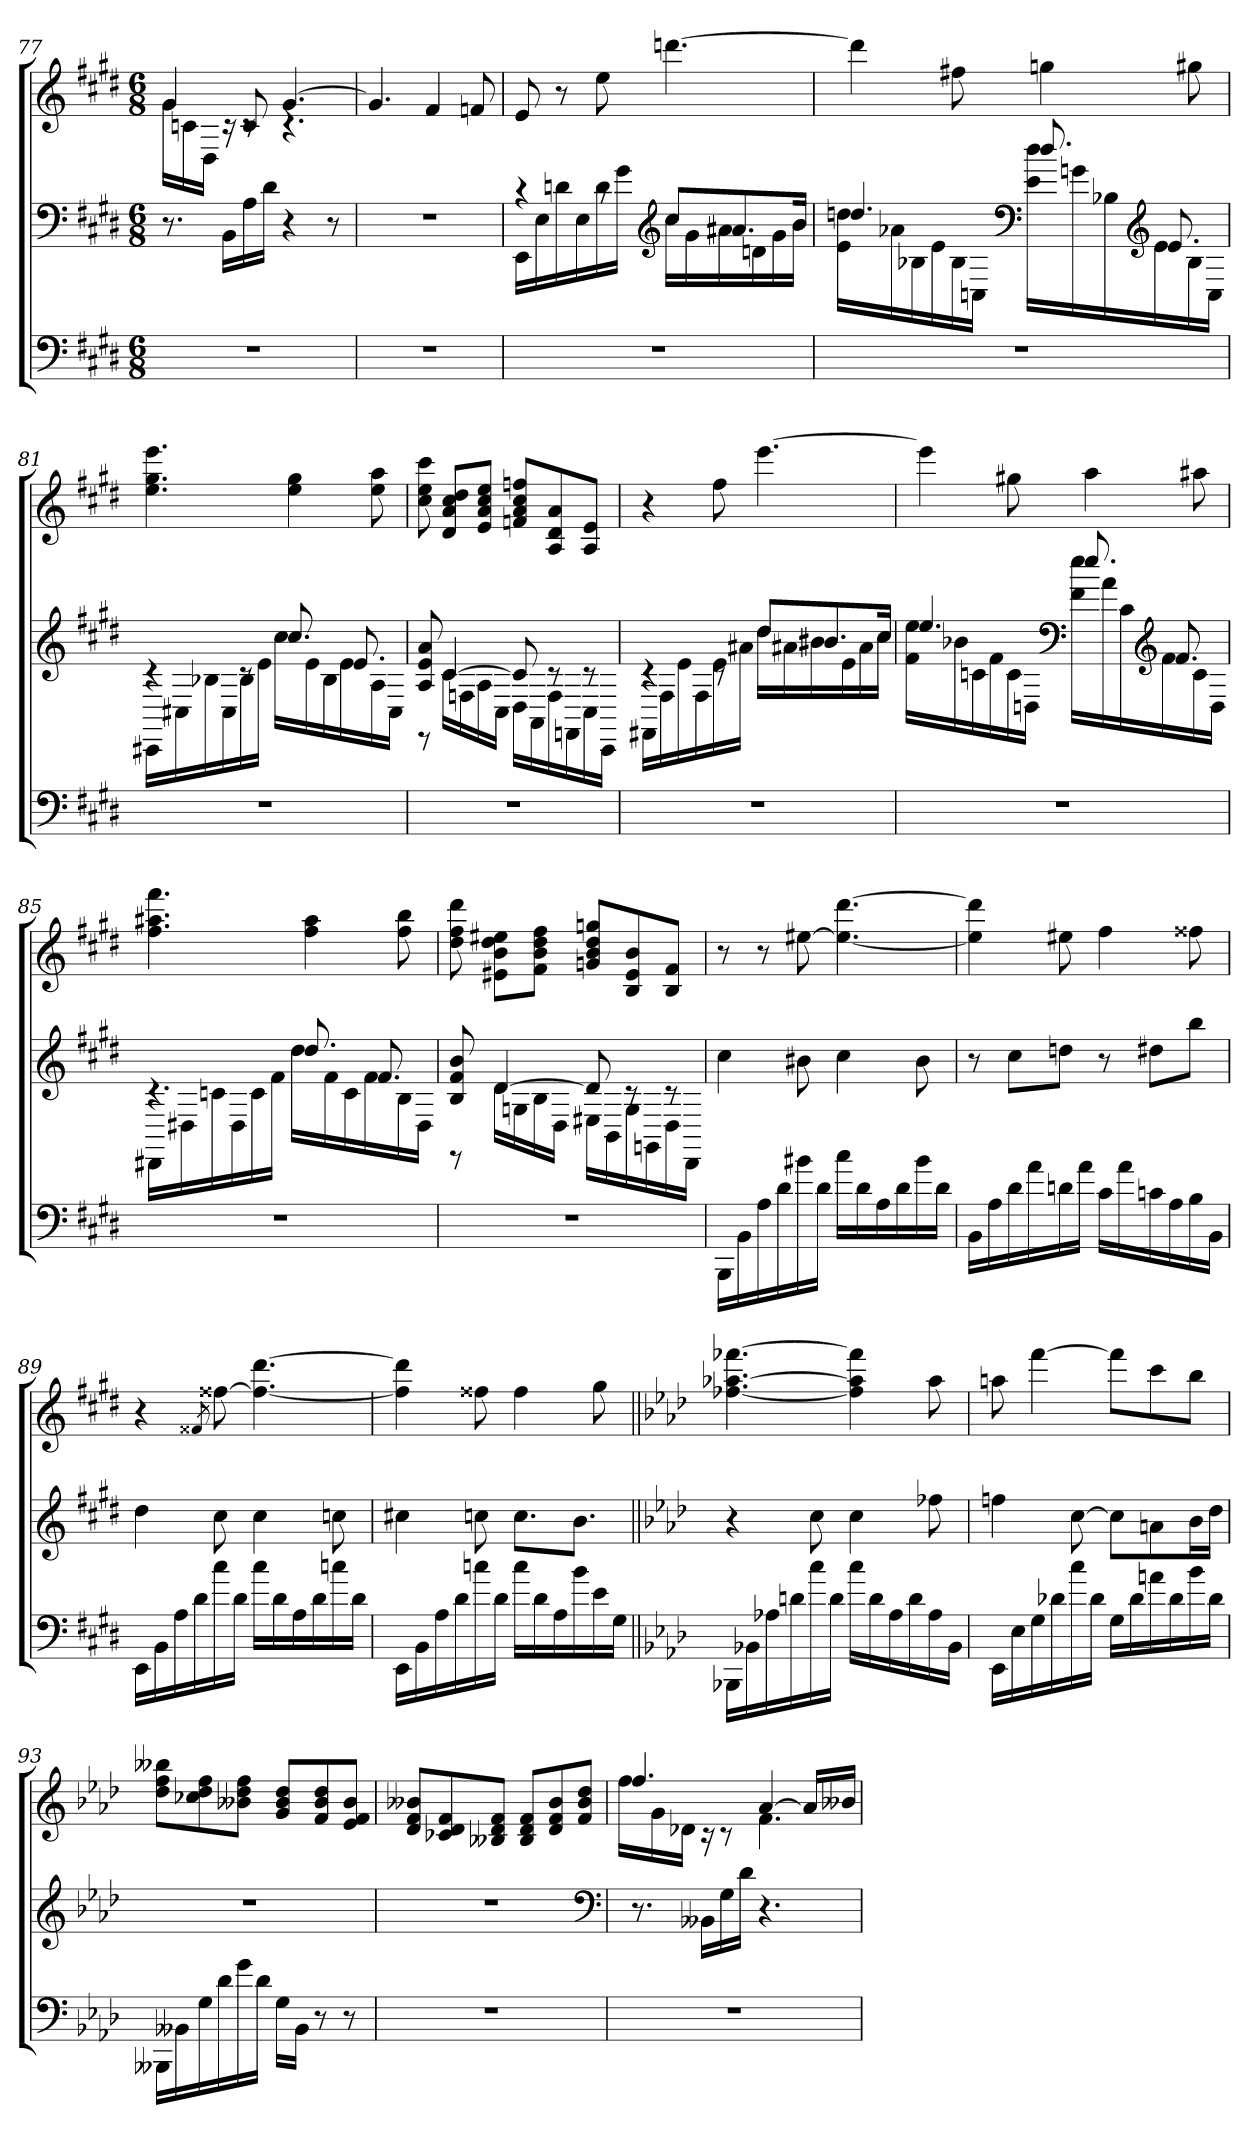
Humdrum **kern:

**kern	**kern	**kern
*part3	*part2	*part1
*staff3	*staff2	*staff1
*clefF4	*clefF4	*clefG2
*k[f#c#g#d#]	*k[f#c#g#d#]	*k[f#c#g#d#]
*M6/8	*M6/8	*M6/8
=77	=77	=77
*	*	*^
2.r	8.r	4g#	16g#LL
.	.	.	16cn
.	.	.	16D#JJ
.	16BBLL	.	16rc
.	16A	8c	8rc
.	16d#JJ	.	.
.	4r	[4.g#	4.rc
.	8r	.	.
*	*	*v	*v
=78	=78	=78
2.r	2.r	4.g#]
.	.	4f#
.	.	8fn
=79	=79	=79
*	*^	*
2.r	4rc	16EELL	8e
.	.	16E	.
.	.	16dn	8r
.	.	16E	.
.	8rc	16d	8ee
.	.	16g#JJ	.
*	*clefG2	*	*
.	8cc#L	16cc#LL	[4.dddn
.	.	16g#	.
.	8.a#X	16a#X	.
.	.	16dn	.
.	.	16g#	.
.	16bJk	16bJJ	.
=80	=80	=80	=80
2.r	4.ddn	16e 16ddLL	4ddd]
.	.	16a-X	.
.	.	16B-X	.
.	.	16e	.
.	.	16B-	8ff#X
.	.	16CnJJ	.
*	*clefF4	*	*
.	8.dd	16e 16ddLL	4ggn
.	.	16gn	.
.	.	16B-X	.
*	*clefG2	*	*
.	8.e	16e	.
.	.	16B-	8gg#X
.	.	16CJJ	.
=81	=81	=81	=81
2.r	4rc	16CC#XLL	4.ee 4.gg# 4.eee
.	.	16C#X	.
.	.	16B-X	.
.	.	16C#	.
.	8rc	16B-	.
.	.	16eJJ	.
.	8.cc#	16cc#LL	4ee 4gg#
.	.	16e	.
.	.	16B-	.
.	8.e	16e	.
.	.	16A	8ee 8aa
.	.	16C#JJ	.
=82	=82	=82	=82
2.r	8A 8e 8a	8rEE	8cc# 8ee 8ccc#
.	[4c#	16c#LL	8d# 8a 8cc# 8dd#L
.	.	16Fn	.
.	.	16A	8e 8a 8cc# 8eeJ
.	.	16C#JJ	.
.	8c#]	16D#LL	8fn 8a 8cc# 8ffnL
.	.	16AA	.
.	8rc	16F	8A 8d# 8a
.	.	16FFn	.
.	8rc	16C#	8A 8eJ
.	.	16CC#JJ	.
=83	=83	=83	=83
2.r	4rc	16FF#XLL	4r
.	.	16F#	.
.	.	16e	.
.	.	16F#	.
.	8rc	16e	8ff#
.	.	16a#XJJ	.
.	8dd#L	16dd#LL	[4.eee
.	.	16a#X	.
.	8.b#X	16b#X	.
.	.	16e	.
.	.	16a#	.
.	16cc#Jk	16cc#JJ	.
=84	=84	=84	=84
2.r	4.ee	16f# 16eeLL	4eee]
.	.	16b-X	.
.	.	16cn	.
.	.	16f#	.
.	.	16c	8gg#X
.	.	16DnJJ	.
*	*clefF4	*	*
.	8.ee	16f# 16eeLL	4aa
.	.	16a	.
.	.	16c	.
*	*clefG2	*	*
.	8.f#	16f#	.
.	.	16c	8aa#X
.	.	16DJJ	.
=85	=85	=85	=85
2.r	4.rc	16DD#XLL	4.ff# 4.aa#X 4.fff#
.	.	16D#X	.
.	.	16cn	.
.	.	16D#	.
.	.	16c	.
.	.	16f#JJ	.
.	8.dd#	16dd#LL	4ff# 4aa#
.	.	16f#	.
.	.	16c	.
.	8.f#	16f#	.
.	.	16B	8ff# 8bb
.	.	16D#JJ	.
=86	=86	=86	=86
2.r	8B 8f# 8b	8rEE	8dd# 8ff# 8ddd#
.	[4d#	16d#LL	8e#X 8b 8dd# 8ee#XL
.	.	16Gn	.
.	.	16B	8f# 8b 8dd# 8ff#J
.	.	16D#JJ	.
.	8d#]	16E#XLL	8gn 8b 8dd# 8ggnL
.	.	16BB	.
.	8rc	16G	8B 8e# 8b
.	.	16GGn	.
.	8rc	16D#	8B 8f#J
.	.	16DD#JJ	.
*	*v	*v	*
=87	=87	=87
16BBBLL	4cc#	8r
16BB	.	.
16A	.	8r
16d#	.	.
16b#X	8b#X	[8ee#X
16d#JJ	.	.
16cc#LL	4cc#	4.ee#_ [4.ddd#
16d#	.	.
16A	.	.
16d#	.	.
16b#	8b#	.
16d#JJ	.	.
=88	=88	=88
16BBLL	8r	4ee#] 4ddd#]
16A	.	.
16d#	8cc#L	.
16a	.	.
16dn	8ddnJ	8ee#X
16aJJ	.	.
16c#LL	8r	4ff#
16a	.	.
16cn	8dd#XL	.
16A	.	.
16B	8bbJ	8ff##X
16BBJJ	.	.
=89	=89	=89
16EELL	4dd#	4r
16BB	.	.
16A	.	.
16d#	.	.
.	.	8qf##X/
16cc#	8cc#	[8ff##X
16d#JJ	.	.
16cc#LL	4cc#	4.ff##_ [4.ddd#
16d#	.	.
16A	.	.
16d#	.	.
16ccn	8ccn	.
16d#JJ	.	.
=90	=90	=90
16EELL	4cc#X	4ff##] 4ddd#]
16BB	.	.
16A	.	.
16d#	.	.
16ccn	8ccn	8ff##X
16d#JJ	.	.
16ccLL	8.ccL	4ff##
16d#	.	.
16A	.	.
16b	8.bJ	.
16e	.	8gg#
16G#JJ	.	.
=91||	=91||	=91||
*k[b-e-a-d-]	*k[b-e-a-d-]	*k[b-e-a-d-]
16BBB-XLL	4r	[4.ff-X [4.aa-X [4.fff-X
16BB-X	.	.
16A-X	.	.
16dn	.	.
16cc	8cc	.
16dJJ	.	.
16ccLL	4cc	4ff-] 4aa-] 4fff-]
16d	.	.
16A-	.	.
16d	.	.
16A-	8ff-X	8aa-
16BB-JJ	.	.
=92	=92	=92
16EE-LL	4ffn	8aan
16E-	.	.
16G	.	[4fff
16d-X	.	.
16cc	[8cc	.
16d-JJ	.	.
16GLL	8ccL]	8fffL]
16d-	.	.
16an	8an	8ccc
16d-	.	.
16b-	16b-L	8bb-J
16d-JJ	16dd-JJ	.
=93	=93	=93
16BBB--XLL	2.r	8dd- 8ff 8bb--XL
16BB--X	.	.
16G	.	8cc-X 8dd- 8ff
16d-	.	.
16g	.	8b--X 8dd- 8ffJ
16d-JJ	.	.
16GLL	.	8g 8b-- 8dd-L
16BB--JJ	.	.
8r	.	8f 8b-- 8dd-
8r	.	8e- 8f 8b--J
=94	=94	=94
2.r	2.r	8d- 8f 8b--XL
.	.	8c-X 8d- 8f
.	.	8B--X 8d- 8fJ
.	.	8B-- 8d- 8fL
.	.	8d- 8f 8b--
.	.	8f 8b-- 8dd-J
*	*clefF4	*
=95	=95	=95
*	*	*^
2.r	8.r	4.ff	16ffLL
.	.	.	16g
.	.	.	16d-XJJ
.	16BB--XLL	.	16rc
.	16G	.	8rc
.	16d-JJ	.	.
.	4.r	[4a-	4.f
.	.	16a-LL]	.
.	.	16b--XJJ	.
*	*	*v	*v
=	=	=
*-	*-	*-
